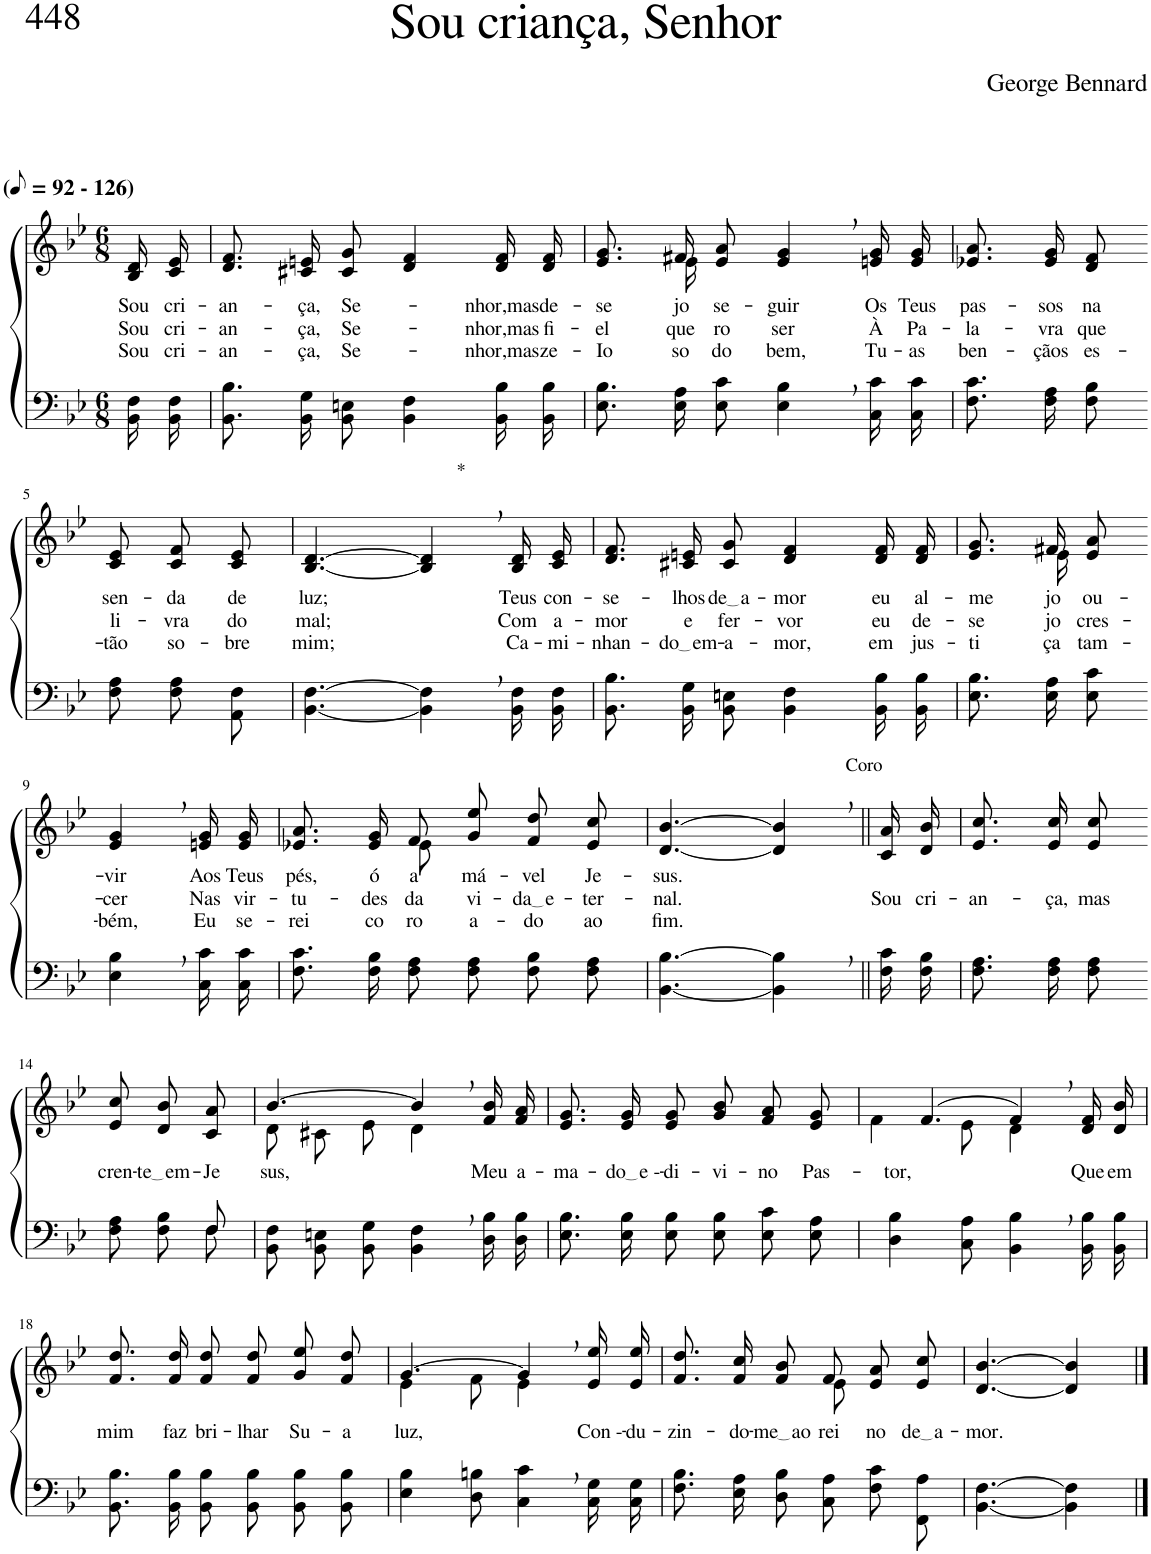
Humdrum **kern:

**kern	**kern	**text	**text	**text
*part2	*part1	*part1	*part1	*part1
*staff2	*staff1	*staff1	*staff1	*staff1
*I"Parte III e IV	*I"Parte I e II	*	*	*
*clefF4	*clefG2	*	*	*
*k[b-e-]	*k[b-e-]	*	*	*
*M6/8	*M6/8	*	*	*
*MM46	*MM46	*	*	*
=1	=1	=1	=1	=1
!	!LO:TX:a:B:t=(	!	!	!
!	!LO:TX:a:B:t=- 126)	!	!	!
!	!	!LO:LY:b	!LO:LY:b	!LO:LY:b
16BB-\ 16F\LL	16B-/ 16d/LL	Sou	Sou	Sou
!	!	!LO:LY:b	!LO:LY:b	!LO:LY:b
16BB-\ 16F\JJ	16c/ 16e-/JJ	cri-	cri-	cri-
=2	=2	=2	=2	=2
!	!	!LO:LY:b	!LO:LY:b	!LO:LY:b
8.BB-/ 8.B-/L	8.d/ 8.f/L	-an-	-an-	-an-
!	!	!LO:LY:b	!LO:LY:b	!LO:LY:b
16BB-/ 16G/K	16c#X/ 16en/K	-ça,	-ça,	-ça,
!	!	!LO:LY:b	!LO:LY:b	!LO:LY:b
8BB-/ 8En/J	8c#/ 8g/J	Se-	Se-	Se-
4BB-\ 4F\	4d/ 4f/	.	.	.
!	!	!LO:LY:b	!LO:LY:b	!LO:LY:b
16BB-\ 16B-\LL	16d/ 16f/LL	-nhor,mas	-nhor,mas	-nhor,mas
!	!	!LO:LY:b	!LO:LY:b	!LO:LY:b
16BB-\ 16B-\JJ	16d/ 16f/JJ	de-	fi-	ze-
=3	=3	=3	=3	=3
!	!	!LO:LY:b	!LO:LY:b	!LO:LY:b
*	*^	*	*	*
8.E-\ 8.B-\L	8.e-/ 8.g/L	8.ryy	-se-	-el	-Io-
!	!	!	!LO:LY:b	!LO:LY:b	!LO:LY:b
16E-\ 16A\K	16f#X/K	16e-\	-jo	que-	-so
!	!	!	!LO:LY:b	!LO:LY:b	!LO:LY:b
8E-\ 8c\J	8e-/ 8a/J	2ryy	se-	-ro	do
!	!	!	!LO:LY:b	!LO:LY:b	!LO:LY:b
4E-\, 4B-\,	4e-/, 4g/,	.	-guir	ser	bem,
!	!	!	!LO:LY:b	!LO:LY:b	!LO:LY:b
16C\ 16c\LL	16en/ 16g/LL	.	Os	À	Tu-
!	!	!	!LO:LY:b	!LO:LY:b	!LO:LY:b
16C\ 16c\JJ	16e/ 16g/JJ	.	Teus	Pa-	-as
*	*v	*v	*	*	*
=4	=4	=4	=4	=4
!	!	!LO:LY:b	!LO:LY:b	!LO:LY:b
8.F\ 8.c\L	8.e-X/ 8.a/L	pas-	-la-	ben-
!	!	!LO:LY:b	!LO:LY:b	!LO:LY:b
16F\ 16A\K	16e-/ 16g/K	-sos	-vra	-çãos
!	!	!LO:LY:b	!LO:LY:b	!LO:LY:b
8F\ 8B-\J	8d/ 8f/J	na	que	es-
!!LO:LB:g=z
=5-	=5-	=5-	=5-	=5-
!	!	!LO:LY:b	!LO:LY:b	!LO:LY:b
8F\ 8A\L	8c/ 8e-/L	sen-	li-	-tão
!	!	!LO:LY:b	!LO:LY:b	!LO:LY:b
8F\ 8A\	8c/ 8f/	-da	-vra	so-
!	!	!LO:LY:b	!LO:LY:b	!LO:LY:b
8AA\ 8F\J	8c/ 8e-/J	de	do	-bre
=6	=6	=6	=6	=6
!	!	!LO:LY:b	!LO:LY:b	!LO:LY:b
[4.BB-\ [4.F\	[4.B-/ [4.d/	luz;	mal;	mim;
!	!LO:TX:a:t=*	!	!	!
4BB-\], 4F\],	4B-/], 4d/],	.	.	.
!	!	!LO:LY:b	!LO:LY:b	!LO:LY:b
16BB-\ 16F\LL	16B-/ 16d/LL	Teus	Com	Ca-
!	!	!LO:LY:b	!LO:LY:b	!LO:LY:b
16BB-\ 16F\JJ	16c/ 16e-/JJ	con-	a-	-mi-
=7	=7	=7	=7	=7
!	!	!LO:LY:b	!LO:LY:b	!LO:LY:b
8.BB-/ 8.B-/L	8.d/ 8.f/L	-se-	-mor	-nhan-
!	!	!LO:LY:b	!LO:LY:b	!LO:LY:b
16BB-/ 16G/K	16c#X/ 16en/K	-lhos	e	do em
!	!	!LO:LY:b	!LO:LY:b	!LO:LY:b
8BB-/ 8En/J	8c#/ 8g/J	de a	fer-	-a-
!	!	!LO:LY:b	!LO:LY:b	!LO:LY:b
4BB-\ 4F\	4d/ 4f/	-mor	-vor	-mor,
!	!	!LO:LY:b	!LO:LY:b	!LO:LY:b
16BB-\ 16B-\LL	16d/ 16f/LL	eu	eu	em
!	!	!LO:LY:b	!LO:LY:b	!LO:LY:b
16BB-\ 16B-\JJ	16d/ 16f/JJ	al-	de-	jus-
=8	=8	=8	=8	=8
!	!	!LO:LY:b	!LO:LY:b	!LO:LY:b
*	*^	*	*	*
8.E-\ 8.B-\L	8.e-/ 8.g/L	8.ryy	-me-	-se-	-ti-
!	!	!	!LO:LY:b	!LO:LY:b	!LO:LY:b
16E-\ 16A\K	16f#X/K	16e-\	-jo	-jo	-ça
!	!	!	!LO:LY:b	!LO:LY:b	!LO:LY:b
8E-\ 8c\J	8e-/ 8a/J	8ryy	ou-	cres-	tam-
!!LO:LB:g=z
=9-	=9-	=9-	=9-	=9-	=9-
!	!	!	!LO:LY:b	!LO:LY:b	!LO:LY:b
*	*v	*v	*	*	*
4E-\, 4B-\,	4e-/, 4g/,	-vir	-cer	-bém,
!	!	!LO:LY:b	!LO:LY:b	!LO:LY:b
16C\ 16c\LL	16en/ 16g/LL	Aos	Nas	Eu
!	!	!LO:LY:b	!LO:LY:b	!LO:LY:b
16C\ 16c\JJ	16e/ 16g/JJ	Teus	vir-	se-
=10	=10	=10	=10	=10
!	!	!LO:LY:b	!LO:LY:b	!LO:LY:b
*	*^	*	*	*
8.F\ 8.c\L	8.e-X/ 8.a/L	4ryy	pés,	-tu-	-rei
!	!	!	!LO:LY:b	!LO:LY:b	!LO:LY:b
16F\ 16B-\K	16e-/ 16g/K	.	ó	-des	co-
!	!	!	!LO:LY:b	!LO:LY:b	!LO:LY:b
8F\ 8A\J	8f/J	8e-\	a-	da	-ro-
!	!	!	!LO:LY:b	!LO:LY:b	!LO:LY:b
8F\ 8A\L	8g/ 8ee-/L	4.ryy	-má-	vi-	-a-
!	!	!	!LO:LY:b	!LO:LY:b	!LO:LY:b
8F\ 8B-\	8f/ 8dd/	.	-vel	da e	-do
!	!	!	!LO:LY:b	!LO:LY:b	!LO:LY:b
8F\ 8A\J	8e-/ 8cc/J	.	Je-	-ter-	ao
*	*v	*v	*	*	*
=11	=11	=11	=11	=11
!	!	!LO:LY:b	!LO:LY:b	!LO:LY:b
[4.BB-\ [4.B-\	[4.d/ [4.b-/	-sus.	-nal.	fim.
!	!LO:TX:a:t=Coro	!	!	!
4BB-\], 4B-\],	4d/], 4b-/],	.	.	.
=12||	=12||	=12||	=12||	=12||
!	!	!	!LO:LY:b	!
16F\ 16c\LL	16c/ 16a/LL	.	Sou	.
!	!	!	!LO:LY:b	!
16F\ 16B-\JJ	16d/ 16b-/JJ	.	cri-	.
=13	=13	=13	=13	=13
!	!	!	!LO:LY:b	!
8.F\ 8.A\L	8.e-/ 8.cc/L	.	-an-	.
!	!	!	!LO:LY:b	!
16F\ 16A\K	16e-/ 16cc/K	.	-ça,	.
!	!	!	!LO:LY:b	!
8F\ 8A\J	8e-/ 8cc/J	.	mas	.
!!LO:LB:g=z
=14-	=14-	=14-	=14-	=14-
*^	*	*	*	*
!	!	!	!LO:LY:b	!	!
8F\ 8A\L	4ryy	8e-/ 8cc/L	-cren-	.	.
!	!	!	!LO:LY:b	!	!
8F\ 8B-\	.	8d/ 8b-/	te em	.	.
!	!	!	!LO:LY:b	!	!
8F\J	8F/	8c/ 8a/J	-Je-	.	.
=15	=15	=15	=15	=15	=15
*	*	*^	*	*	*
!	!	!	!	!LO:LY:b	!	!
*v	*v	*	*	*	*	*
8BB-\ 8F\L	[4.b-/	8d\L	-sus,	.	.
8BB-\ 8En\	.	8c#X\J	.	.	.
8BB-\ 8G\J	.	8e-\	.	.	.
4BB-\, 4F\,	4b-,/]	4d\	.	.	.
!	!	!	!LO:LY:b	!	!
16D\ 16B-\LL	16f/ 16b-/LL	8ryy	Meu	.	.
!	!	!	!LO:LY:b	!	!
16D\ 16B-\JJ	16f/ 16a/JJ	.	a-	.	.
*	*v	*v	*	*	*
=16	=16	=16	=16	=16
!	!	!LO:LY:b	!	!
8.E-\ 8.B-\L	8.e-/ 8.g/L	-ma-	.	.
!	!	!LO:LY:b	!	!
16E-\ 16B-\K	16e-/ 16g/K	do e -	.	.
!	!	!LO:LY:b	!	!
8E-\ 8B-\J	8e-/ 8g/J	-di-	.	.
!	!	!LO:LY:b	!	!
8E-\ 8B-\L	8g/ 8b-/L	-vi-	.	.
!	!	!LO:LY:b	!	!
8E-\ 8c\	8f/ 8a/	-no	.	.
!	!	!LO:LY:b	!	!
8E-\ 8A\J	8e-/ 8g/J	Pas-	.	.
=17	=17	=17	=17	=17
!	!	!LO:LY:b	!	!
*	*^	*	*	*
4D\ 4B-\	[4.f/	4f\	-tor,	.	.
8C\ 8A\	.	8e-\	.	.	.
4BB-\, 4B-\,	4f,/]	4d\	.	.	.
!	!	!	!LO:LY:b	!	!
16BB-\ 16B-\LL	16d/ 16f/LL	8ryy	Que	.	.
!	!	!	!LO:LY:b	!	!
16BB-\ 16B-\JJ	16d/ 16b-/JJ	.	em	.	.
*	*v	*v	*	*	*
!!LO:LB:g=z
=18	=18	=18	=18	=18
!	!	!LO:LY:b	!	!
8.BB-\ 8.B-\L	8.f/ 8.dd/L	mim	.	.
!	!	!LO:LY:b	!	!
16BB-\ 16B-\K	16f/ 16dd/K	faz	.	.
!	!	!LO:LY:b	!	!
8BB-\ 8B-\J	8f/ 8dd/J	bri-	.	.
!	!	!LO:LY:b	!	!
8BB-\ 8B-\L	8f/ 8dd/L	-lhar	.	.
!	!	!LO:LY:b	!	!
8BB-\ 8B-\	8g/ 8ee-/	Su-	.	.
!	!	!LO:LY:b	!	!
8BB-\ 8B-\J	8f/ 8dd/J	-a	.	.
=19	=19	=19	=19	=19
*	*^	*	*	*
!	!	!	!LO:LY:b	!	!
4E-\ 4B-\	[4.g/	4e-\	luz,	.	.
8D\ 8Bn\	.	8f\	.	.	.
4C\, 4c\,	4g,/]	4e-\	.	.	.
!	!	!	!LO:LY:b	!	!
16C\ 16G\LL	16e-/ 16ee-/LL	8ryy	Con --	.	.
!	!	!	!LO:LY:b	!	!
16C\ 16G\JJ	16e-/ 16ee-/JJ	.	-du-	.	.
=20	=20	=20	=20	=20	=20
!	!	!	!LO:LY:b	!	!
8.F\ 8.B-\L	8.f/ 8.dd/L	4.ryy	-zin-	.	.
!	!	!	!LO:LY:b	!	!
16E-\ 16A\K	16f/ 16cc/K	.	-do-	.	.
!	!	!	!LO:LY:b	!	!
8D\ 8B-\J	8f/ 8b-/J	.	me ao	.	.
!	!	!	!LO:LY:b	!	!
8C\ 8A\L	8f/L	8e-\	-rei-	.	.
!	!	!	!LO:LY:b	!	!
8F\ 8c\	8e-/ 8a/	4ryy	-no	.	.
!	!	!	!LO:LY:b	!	!
8FF\ 8A\J	8e-/ 8cc/J	.	de a	.	.
*	*v	*v	*	*	*
=21	=21	=21	=21	=21
!	!	!LO:LY:b	!	!
[4.BB-\ [4.F\	[4.d/ [4.b-/	-mor.	.	.
4BB-\] 4F\]	4d/] 4b-/]	.	.	.
==	==	==	==	==
*-	*-	*-	*-	*-
